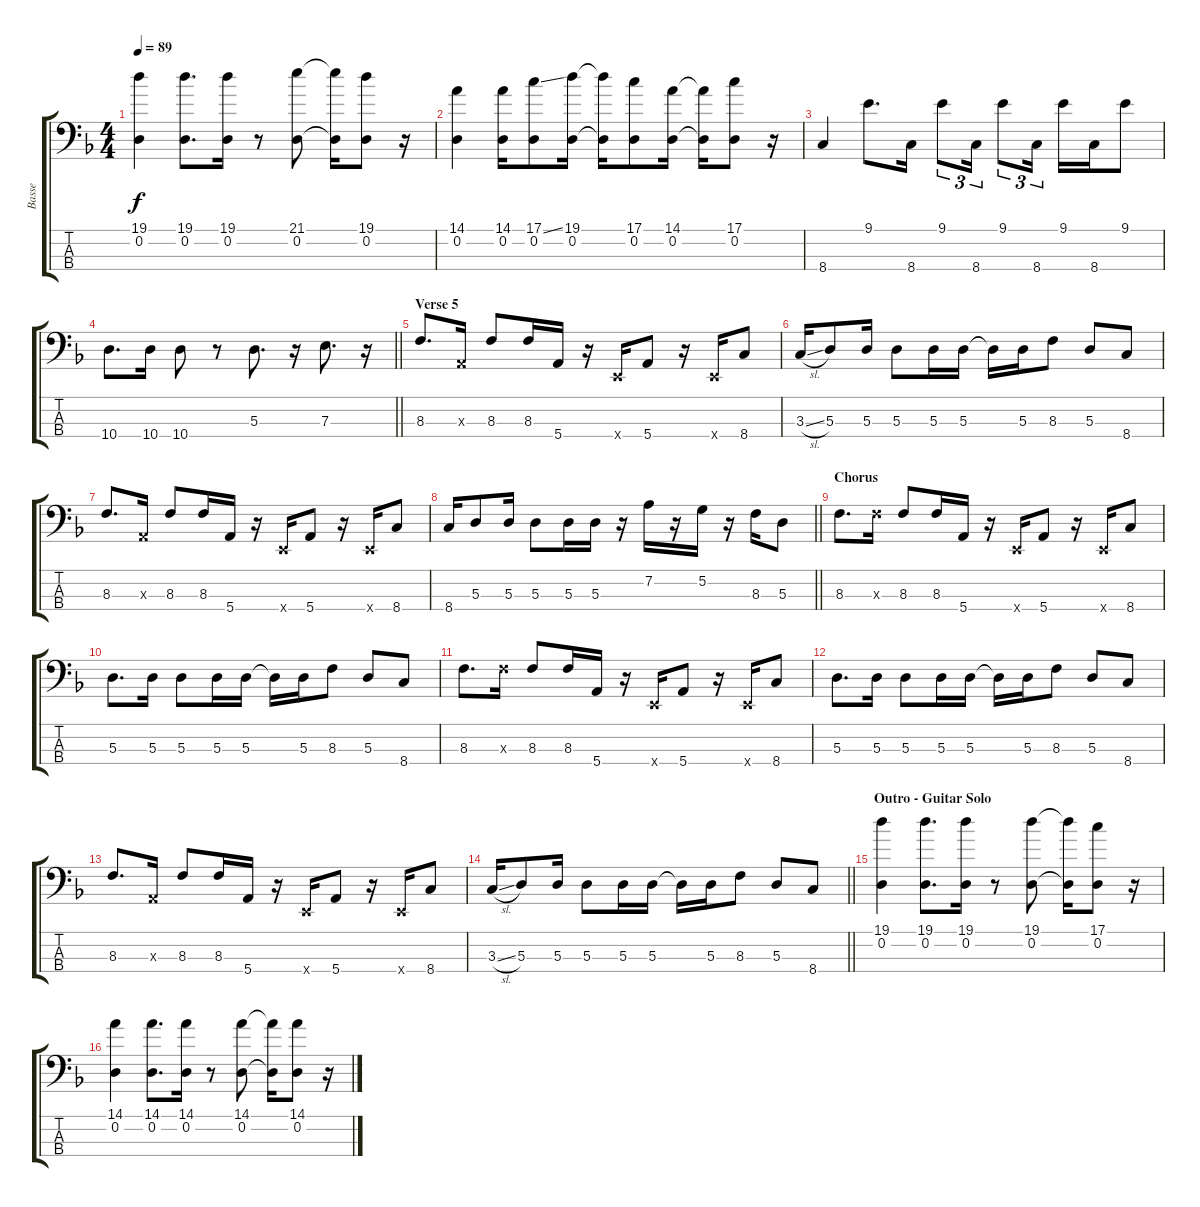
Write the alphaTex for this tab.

\track ("Basse" "Basse") {instrument electricbassfinger}
\staff {score tabs}
\tuning (G2 D2 A1 E1) {hide}
\ts (4 4)
\tempo 89
\clef f4
\ks f
(19.1 0.2).4{dy f} (19.1 0.2).8{d} (19.1 0.2).16 r.8 (21.1 0.2).8 (21.1{t} 0.2{t}).16 (19.1 0.2).8 r.16 |
(14.1 0.2).4 (14.1 0.2).16 (17.1{ss} 0.2).8 (19.1 0.2).16 (19.1{t} 0.2{t}).16 (17.1 0.2).8 (14.1 0.2).16 (14.1{t} 0.2{t}).16 (17.1 0.2).8 r.16 |
8.4.4 9.1.8{d} 8.4.16 9.1.8{tu (3 2)} 8.4.16{tu (3 2)} 9.1.8{tu (3 2)} 8.4.16{tu (3 2)} 9.1.16 8.4.16 9.1.8 |
\barLineRight lightlight
10.4.8{d} 10.4.16 10.4.8 r.8 5.3.8{d} r.16 7.3.8{d} r.16 |
\section ("" "Verse 5")
8.3.8{d} 0.3{x}.16 8.3.8 8.3.16 5.4.16 r.16 0.4{x}.16 5.4.8 r.16 0.4{x}.16 8.4.8 |
3.3{sl}.16 5.3.8 5.3.16 5.3.8 5.3.16 5.3.16 5.3{t}.16 5.3.16 8.3.8 5.3.8 8.4.8 |
8.3.8{d} 0.3{x}.16 8.3.8 8.3.16 5.4.16 r.16 0.4{x}.16 5.4.8 r.16 0.4{x}.16 8.4.8 |
\barLineRight lightlight
8.4.16 5.3.8 5.3.16 5.3.8 5.3.16 5.3.16 r.16 7.2.16 r.16 5.2.16 r.16 8.3.16 5.3.8 |
\section ("" "Chorus")
8.3.8{d} 8.3{x}.16 8.3.8 8.3.16 5.4.16 r.16 0.4{x}.16 5.4.8 r.16 0.4{x}.16 8.4.8 |
5.3.8{d} 5.3.16 5.3.8 5.3.16 5.3.16 5.3{t}.16 5.3.16 8.3.8 5.3.8 8.4.8 |
8.3.8{d} 8.3{x}.16 8.3.8 8.3.16 5.4.16 r.16 0.4{x}.16 5.4.8 r.16 0.4{x}.16 8.4.8 |
5.3.8{d} 5.3.16 5.3.8 5.3.16 5.3.16 5.3{t}.16 5.3.16 8.3.8 5.3.8 8.4.8 |
8.3.8{d} 0.3{x}.16 8.3.8 8.3.16 5.4.16 r.16 0.4{x}.16 5.4.8 r.16 0.4{x}.16 8.4.8 |
\barLineRight lightlight
3.3{sl}.16 5.3.8 5.3.16 5.3.8 5.3.16 5.3.16 5.3{t}.16 5.3.16 8.3.8 5.3.8 8.4.8 |
\section ("" "Outro - Guitar Solo")
(19.1 0.2).4 (19.1 0.2).8{d} (19.1 0.2).16 r.8 (19.1 0.2).8 (19.1{t} 0.2{t}).16 (17.1 0.2).8 r.16 |
(14.1 0.2).4 (14.1 0.2).8{d} (14.1 0.2).16 r.8 (14.1 0.2).8 (14.1{t} 0.2{t}).16 (14.1 0.2).8 r.16
